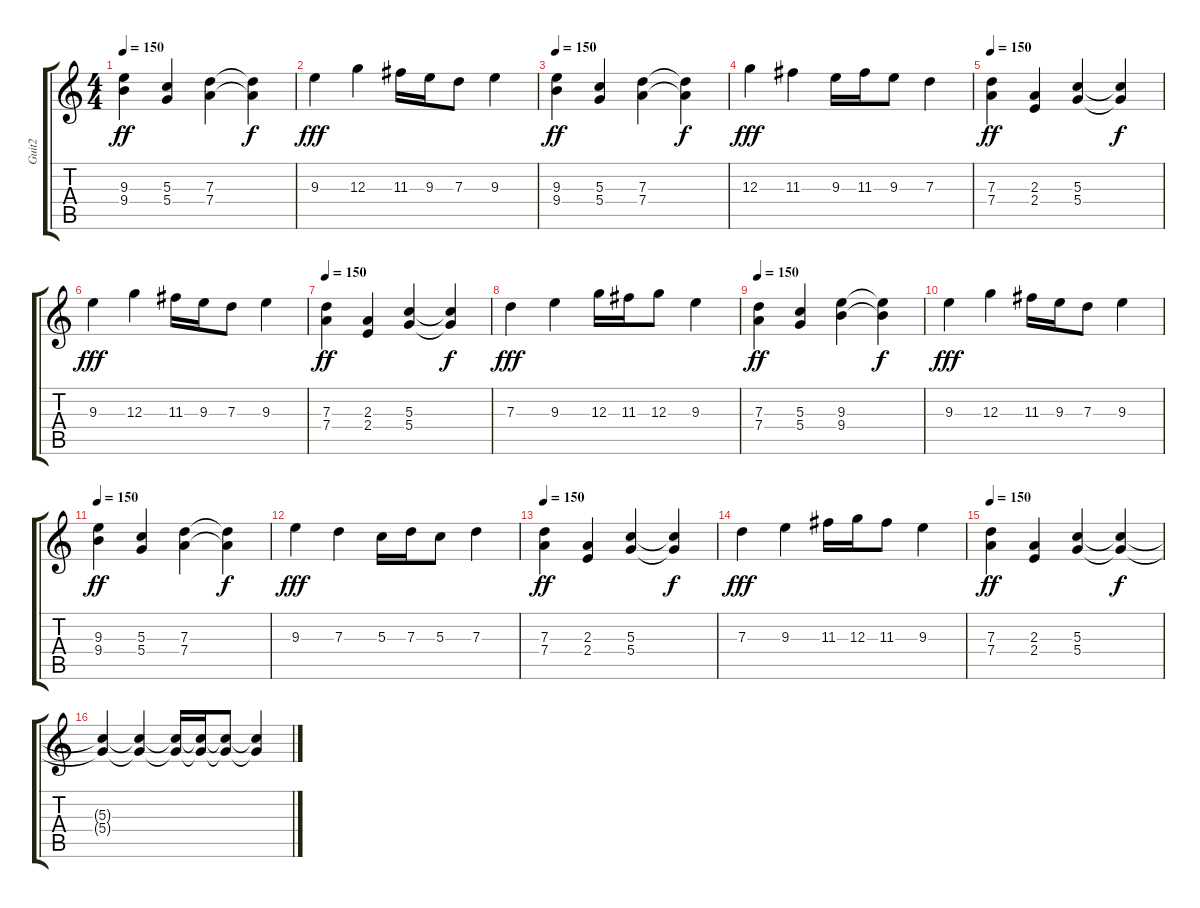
\track ("Guit2" "Guit2") {instrument electricguitarclean}
\staff {score tabs}
\tuning (E4 B3 G3 D3 A2 E2) {hide}
\ts (4 4)
\tempo 150
\clef g2
\ks c
(9.3 9.4).4{dy ff instrument overdrivenguitar} (5.3 5.4).4 (7.3 7.4).4 (7.3{t} 7.4{t}).4{dy f} |
9.3.4{dy fff} 12.3.4 11.3.16 9.3.16 7.3.8 9.3.4 |
\tempo 150
(9.3 9.4).4{dy ff instrument overdrivenguitar} (5.3 5.4).4 (7.3 7.4).4 (7.3{t} 7.4{t}).4{dy f} |
12.3.4{dy fff} 11.3.4 9.3.16 11.3.16 9.3.8 7.3.4 |
\tempo 150
(7.3 7.4).4{dy ff instrument overdrivenguitar} (2.3 2.4).4 (5.3 5.4).4 (5.3{t} 5.4{t}).4{dy f} |
9.3.4{dy fff} 12.3.4 11.3.16 9.3.16 7.3.8 9.3.4 |
\tempo 150
(7.3 7.4).4{dy ff instrument overdrivenguitar} (2.3 2.4).4 (5.3 5.4).4 (5.3{t} 5.4{t}).4{dy f} |
7.3.4{dy fff} 9.3.4 12.3.16 11.3.16 12.3.8 9.3.4 |
\tempo 150
(7.3 7.4).4{dy ff instrument overdrivenguitar} (5.3 5.4).4 (9.3 9.4).4 (9.3{t} 9.4{t}).4{dy f} |
9.3.4{dy fff} 12.3.4 11.3.16 9.3.16 7.3.8 9.3.4 |
\tempo 150
(9.3 9.4).4{dy ff instrument overdrivenguitar} (5.3 5.4).4 (7.3 7.4).4 (7.3{t} 7.4{t}).4{dy f} |
9.3.4{dy fff} 7.3.4 5.3.16 7.3.16 5.3.8 7.3.4 |
\tempo 150
(7.3 7.4).4{dy ff instrument overdrivenguitar} (2.3 2.4).4 (5.3 5.4).4 (5.3{t} 5.4{t}).4{dy f} |
7.3.4{dy fff} 9.3.4 11.3.16 12.3.16 11.3.8 9.3.4 |
\tempo 150
(7.3 7.4).4{dy ff instrument overdrivenguitar} (2.3 2.4).4 (5.3 5.4).4 (5.3{t} 5.4{t}).4{dy f} |
(5.3{t} 5.4{t}).4 (5.3{t} 5.4{t}).4 (5.3{t} 5.4{t}).16 (5.3{t} 5.4{t}).16 (5.3{t} 5.4{t}).8 (5.3{t} 5.4{t}).4
